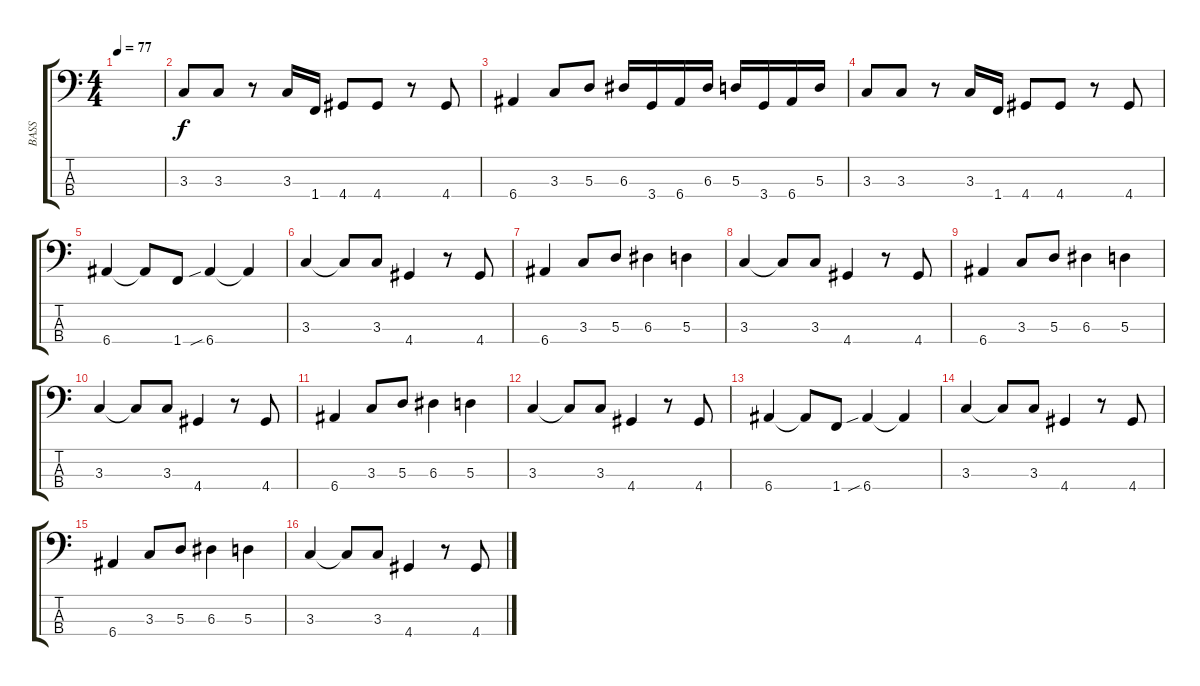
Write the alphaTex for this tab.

\track ("BASS" "BASS") {instrument electricbassfinger}
\staff {score tabs}
\tuning (G2 D2 A1 E1) {hide}
\ts (4 4)
\tempo 77
\clef f4
\ks c
|
3.3.8 3.3.8 r.8 3.3.16 1.4.16 4.4.8 4.4.8 r.8 4.4.8 |
6.4.4 3.3.8 5.3.8 6.3.16 3.4.16 6.4.16 6.3.16 5.3.16 3.4.16 6.4.16 5.3.16 |
3.3.8 3.3.8 r.8 3.3.16 1.4.16 4.4.8 4.4.8 r.8 4.4.8 |
6.4.4 6.4{t}.8 1.4.8 6.4{sib}.4 6.4{t}.4 |
3.3.4 3.3{t}.8 3.3.8 4.4.4 r.8 4.4.8 |
6.4.4 3.3.8 5.3.8 6.3.4 5.3.4 |
3.3.4 3.3{t}.8 3.3.8 4.4.4 r.8 4.4.8 |
6.4.4 3.3.8 5.3.8 6.3.4 5.3.4 |
3.3.4 3.3{t}.8 3.3.8 4.4.4 r.8 4.4.8 |
6.4.4 3.3.8 5.3.8 6.3.4 5.3.4 |
3.3.4 3.3{t}.8 3.3.8 4.4.4 r.8 4.4.8 |
6.4.4 6.4{t}.8 1.4.8 6.4{sib}.4 6.4{t}.4 |
3.3.4 3.3{t}.8 3.3.8 4.4.4 r.8 4.4.8 |
6.4.4 3.3.8 5.3.8 6.3.4 5.3.4 |
3.3.4 3.3{t}.8 3.3.8 4.4.4 r.8 4.4.8
